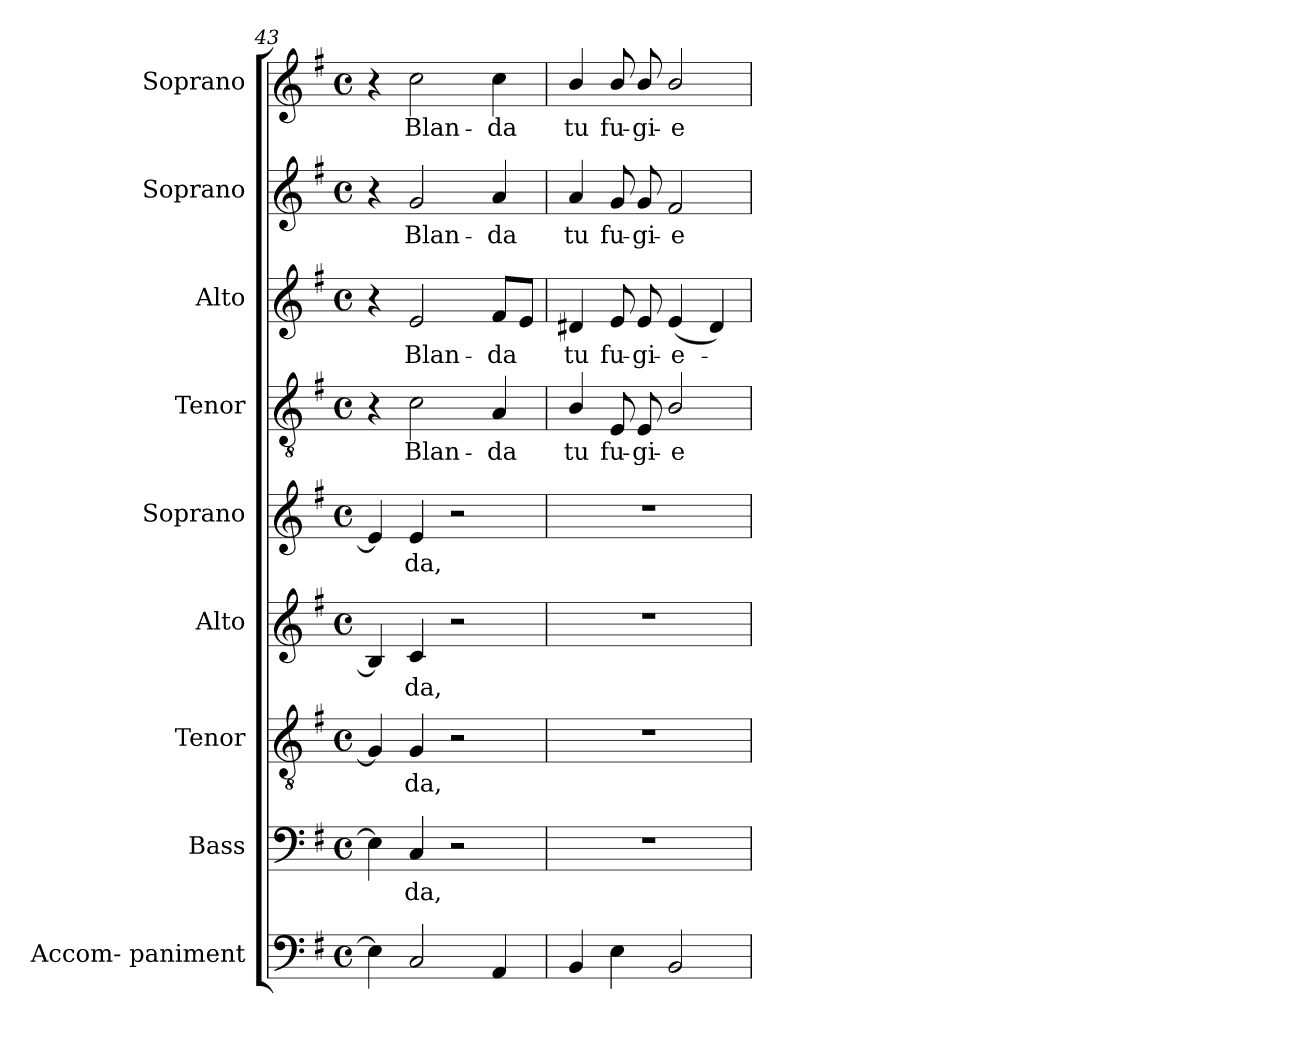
**kern	**kern	**text	**kern	**text	**kern	**text	**kern	**text	**kern	**text	**kern	**text	**kern	**text	**kern	**text
*part9	*part8	*part8	*part7	*part7	*part6	*part6	*part5	*part5	*part4	*part4	*part3	*part3	*part2	*part2	*part1	*part1
*staff9	*staff8	*staff8	*staff7	*staff7	*staff6	*staff6	*staff5	*staff5	*staff4	*staff4	*staff3	*staff3	*staff2	*staff2	*staff1	*staff1
*I"Accom- paniment	*I"Bass	*	*I"Tenor	*	*I"Alto	*	*I"Soprano	*	*I"Tenor	*	*I"Alto	*	*I"Soprano	*	*I"Soprano	*
*I'Acc.	*I'B.	*	*I'T.	*	*I'A.	*	*I'S.	*	*I'T.	*	*I'A.	*	*I'S.	*	*I'S.	*
*clefF4	*clefF4	*	*clefGv2	*	*clefG2	*	*clefG2	*	*clefGv2	*	*clefG2	*	*clefG2	*	*clefG2	*
*	*	*	*ITrd7c12	*	*	*	*	*	*ITrd7c12	*	*	*	*	*	*	*
*k[f#]	*k[f#]	*	*k[f#]	*	*k[f#]	*	*k[f#]	*	*k[f#]	*	*k[f#]	*	*k[f#]	*	*k[f#]	*
*G:	*G:	*	*G:	*	*G:	*	*G:	*	*G:	*	*G:	*	*G:	*	*G:	*
*M4/4	*M4/4	*	*M4/4	*	*M4/4	*	*M4/4	*	*M4/4	*	*M4/4	*	*M4/4	*	*M4/4	*
*met(c)	*met(c)	*	*met(c)	*	*met(c)	*	*met(c)	*	*met(c)	*	*met(c)	*	*met(c)	*	*met(c)	*
=43	=43	=43	=43	=43	=43	=43	=43	=43	=43	=43	=43	=43	=43	=43	=43	=43
4Ei\]	4Ei\]	.	4GGi/]	.	4Bi/]	.	4ei/]	.	4r	.	4r	.	4r	.	4r	.
!	!	!LO:LY:b:color=#000000	!	!	!	!	!	!	!	!	!	!	!	!	!	!
!	!	!	!	!LO:LY:b:color=#000000	!	!	!	!	!	!	!	!	!	!	!	!
!	!	!	!	!	!	!LO:LY:b:color=#000000	!	!	!	!	!	!	!	!	!	!
!	!	!	!	!	!	!	!	!LO:LY:b:color=#000000	!	!	!	!	!	!	!	!
!	!	!	!	!	!	!	!	!	!	!LO:LY:b:color=#000000	!	!	!	!	!	!
!	!	!	!	!	!	!	!	!	!	!	!	!LO:LY:b:color=#000000	!	!	!	!
!	!	!	!	!	!	!	!	!	!	!	!	!	!	!LO:LY:b:color=#000000	!	!
!	!	!	!	!	!	!	!	!	!	!	!	!	!	!	!	!LO:LY:b:color=#000000
2Ci/	4Ci/	-da,	4GGi/	-da,	4ci/	-da,	4ei/	-da,	2Ci\	Blan-	2ei/	Blan-	2gi/	Blan-	2cci\	Blan-
.	2r	.	2r	.	2r	.	2r	.	.	.	.	.	.	.	.	.
!	!	!	!	!	!	!	!	!	!	!LO:LY:b:color=#000000	!	!	!	!	!	!
!	!	!	!	!	!	!	!	!	!	!	!	!LO:LY:b:color=#000000	!	!	!	!
!	!	!	!	!	!	!	!	!	!	!	!	!	!	!LO:LY:b:color=#000000	!	!
!	!	!	!	!	!	!	!	!	!	!	!	!	!	!	!	!LO:LY:b:color=#000000
4AAi/	.	.	.	.	.	.	.	.	4AAi/	-da	8f#i/L	-da	4ai/	-da	4cci\	-da
.	.	.	.	.	.	.	.	.	.	.	8ei/J	.	.	.	.	.
=44	=44	=44	=44	=44	=44	=44	=44	=44	=44	=44	=44	=44	=44	=44	=44	=44
!	!	!	!	!	!	!	!	!	!	!LO:LY:b:color=#000000	!	!	!	!	!	!
!	!	!	!	!	!	!	!	!	!	!	!	!LO:LY:b:color=#000000	!	!	!	!
!	!	!	!	!	!	!	!	!	!	!	!	!	!	!LO:LY:b:color=#000000	!	!
!	!	!	!	!	!	!	!	!	!	!	!	!	!	!	!	!LO:LY:b:color=#000000
4BBi/	1r	.	1r	.	1r	.	1r	.	4BBi/	tu	4d#Xi/	tu	4ai/	tu	4bi/	tu
!	!	!	!	!	!	!	!	!	!	!LO:LY:b:color=#000000	!	!	!	!	!	!
!	!	!	!	!	!	!	!	!	!	!	!	!LO:LY:b:color=#000000	!	!	!	!
!	!	!	!	!	!	!	!	!	!	!	!	!	!	!LO:LY:b:color=#000000	!	!
!	!	!	!	!	!	!	!	!	!	!	!	!	!	!	!	!LO:LY:b:color=#000000
4Ei\	.	.	.	.	.	.	.	.	8EEi/	fu-	8ei/	fu-	8gi/	fu-	8bi/	fu-
!	!	!	!	!	!	!	!	!	!	!LO:LY:b:color=#000000	!	!	!	!	!	!
!	!	!	!	!	!	!	!	!	!	!	!	!LO:LY:b:color=#000000	!	!	!	!
!	!	!	!	!	!	!	!	!	!	!	!	!	!	!LO:LY:b:color=#000000	!	!
!	!	!	!	!	!	!	!	!	!	!	!	!	!	!	!	!LO:LY:b:color=#000000
.	.	.	.	.	.	.	.	.	8EEi/	-gi-	8ei/	-gi-	8gi/	-gi-	8bi/	-gi-
!	!	!	!	!	!	!	!	!	!	!LO:LY:b:color=#000000	!	!	!	!	!	!
!	!	!	!	!	!	!	!	!	!	!	!	!LO:LY:b:color=#000000	!	!	!	!
!	!	!	!	!	!	!	!	!	!	!	!	!	!	!LO:LY:b:color=#000000	!	!
!	!	!	!	!	!	!	!	!	!	!	!	!	!	!	!	!LO:LY:b:color=#000000
2BBi/	.	.	.	.	.	.	.	.	2BBi/	-e-	(4ei/	-e-	2f#i/	-e-	2bi/	-e-
.	.	.	.	.	.	.	.	.	.	.	4d#i/)	.	.	.	.	.
=	=	=	=	=	=	=	=	=	=	=	=	=	=	=	=	=
*-	*-	*-	*-	*-	*-	*-	*-	*-	*-	*-	*-	*-	*-	*-	*-	*-
